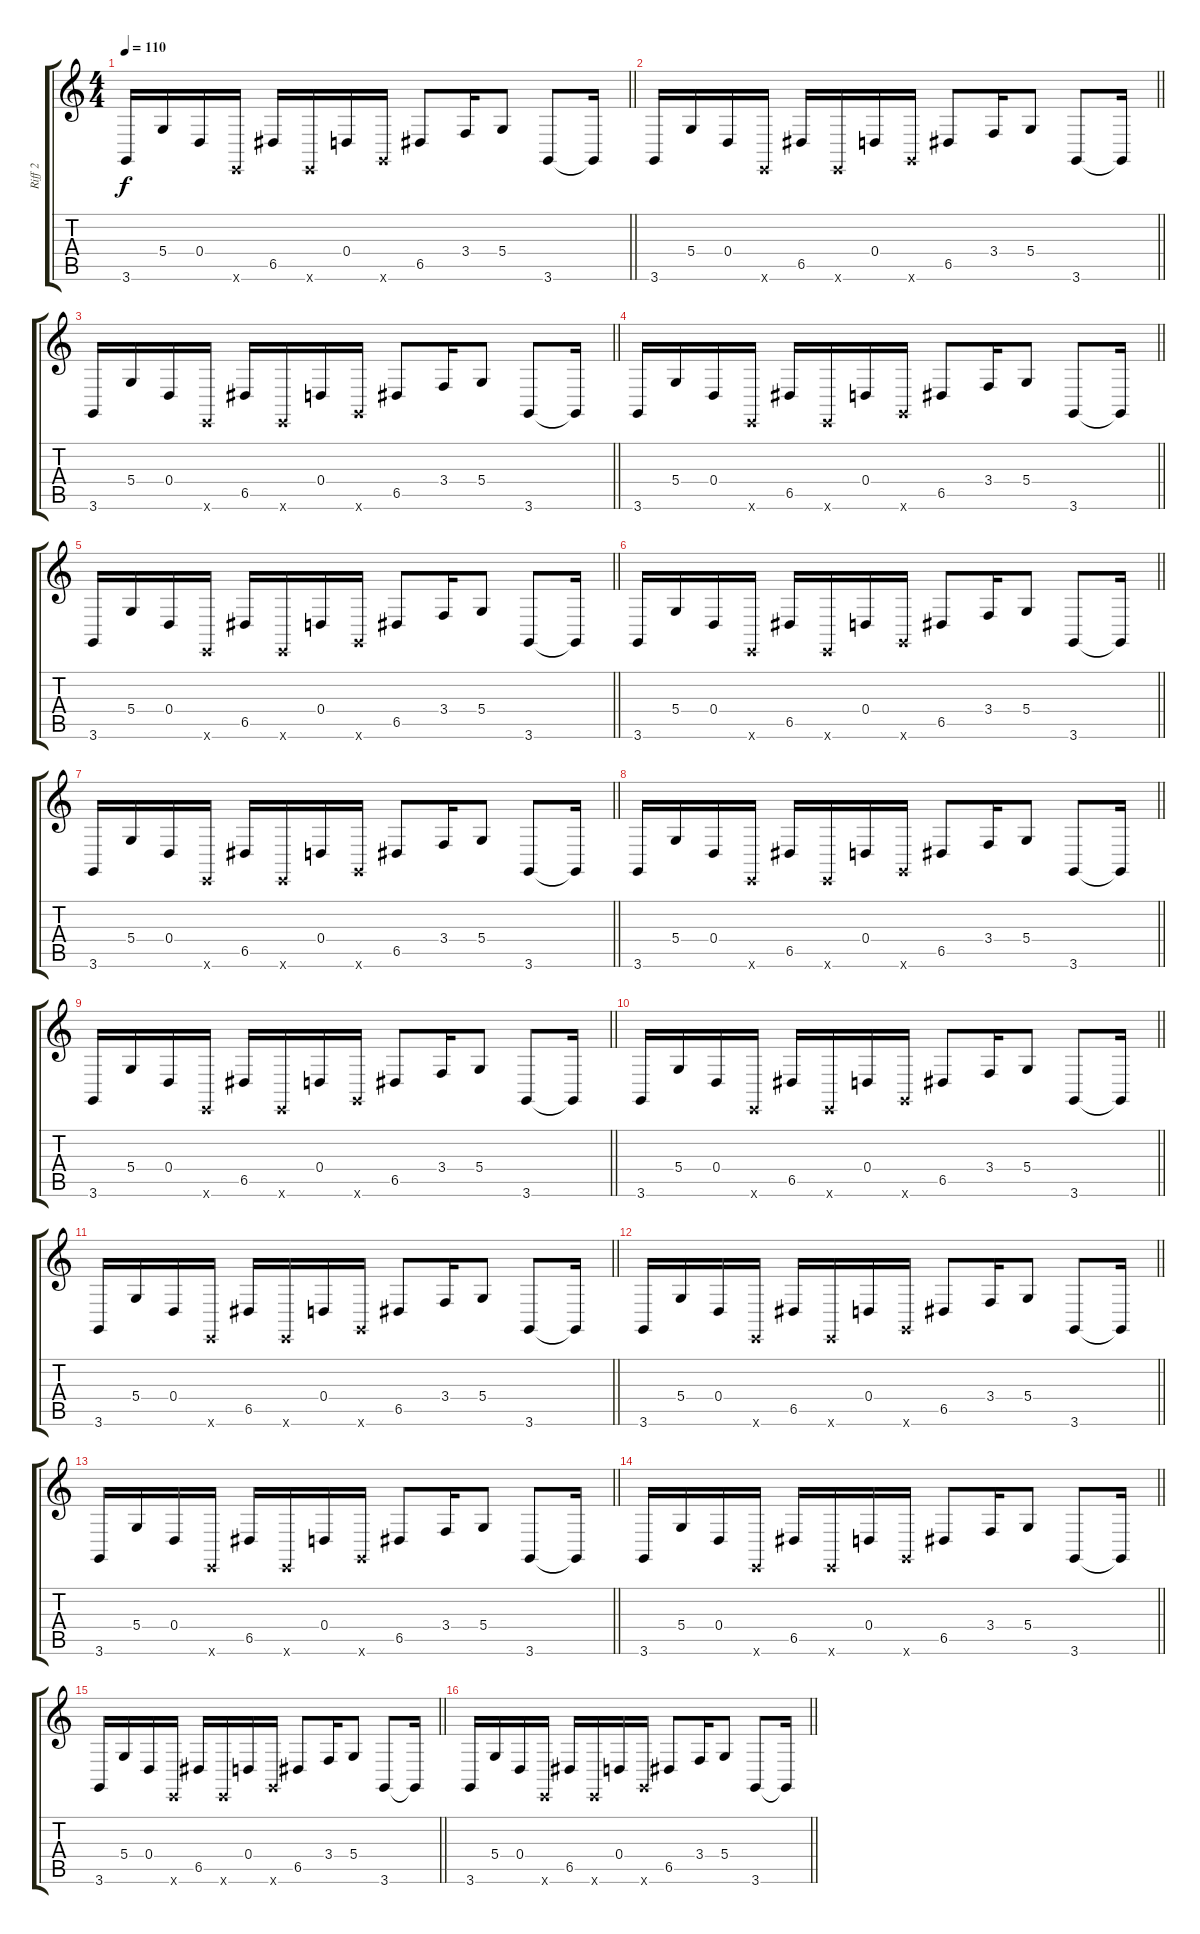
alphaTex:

\track ("Riff 2" "Riff 2") {instrument lead2sawtooth}
\staff {score tabs}
\tuning (E4 B3 G3 D3 A2 E2) {hide}
\ts (4 4)
\tempo 110
\clef g2
\barLineRight lightlight
\ks c
3.6.16{dy f} 5.4.16 0.4.16 0.6{x}.16 6.5.16 0.6{x}.16 0.4.16 3.6{x}.16 6.5.8 3.4.16 5.4.8 3.6.8 3.6{t}.16 |
\barLineRight lightlight
3.6.16 5.4.16 0.4.16 0.6{x}.16 6.5.16 0.6{x}.16 0.4.16 3.6{x}.16 6.5.8 3.4.16 5.4.8 3.6.8 3.6{t}.16 |
\barLineRight lightlight
3.6.16 5.4.16 0.4.16 0.6{x}.16 6.5.16 0.6{x}.16 0.4.16 3.6{x}.16 6.5.8 3.4.16 5.4.8 3.6.8 3.6{t}.16 |
\barLineRight lightlight
3.6.16 5.4.16 0.4.16 0.6{x}.16 6.5.16 0.6{x}.16 0.4.16 3.6{x}.16 6.5.8 3.4.16 5.4.8 3.6.8 3.6{t}.16 |
\barLineRight lightlight
3.6.16 5.4.16 0.4.16 0.6{x}.16 6.5.16 0.6{x}.16 0.4.16 3.6{x}.16 6.5.8 3.4.16 5.4.8 3.6.8 3.6{t}.16 |
\barLineRight lightlight
3.6.16 5.4.16 0.4.16 0.6{x}.16 6.5.16 0.6{x}.16 0.4.16 3.6{x}.16 6.5.8 3.4.16 5.4.8 3.6.8 3.6{t}.16 |
\barLineRight lightlight
3.6.16 5.4.16 0.4.16 0.6{x}.16 6.5.16 0.6{x}.16 0.4.16 3.6{x}.16 6.5.8 3.4.16 5.4.8 3.6.8 3.6{t}.16 |
\barLineRight lightlight
3.6.16 5.4.16 0.4.16 0.6{x}.16 6.5.16 0.6{x}.16 0.4.16 3.6{x}.16 6.5.8 3.4.16 5.4.8 3.6.8 3.6{t}.16 |
\barLineRight lightlight
3.6.16 5.4.16 0.4.16 0.6{x}.16 6.5.16 0.6{x}.16 0.4.16 3.6{x}.16 6.5.8 3.4.16 5.4.8 3.6.8 3.6{t}.16 |
\barLineRight lightlight
3.6.16 5.4.16 0.4.16 0.6{x}.16 6.5.16 0.6{x}.16 0.4.16 3.6{x}.16 6.5.8 3.4.16 5.4.8 3.6.8 3.6{t}.16 |
\barLineRight lightlight
3.6.16 5.4.16 0.4.16 0.6{x}.16 6.5.16 0.6{x}.16 0.4.16 3.6{x}.16 6.5.8 3.4.16 5.4.8 3.6.8 3.6{t}.16 |
\barLineRight lightlight
3.6.16 5.4.16 0.4.16 0.6{x}.16 6.5.16 0.6{x}.16 0.4.16 3.6{x}.16 6.5.8 3.4.16 5.4.8 3.6.8 3.6{t}.16 |
\barLineRight lightlight
3.6.16 5.4.16 0.4.16 0.6{x}.16 6.5.16 0.6{x}.16 0.4.16 3.6{x}.16 6.5.8 3.4.16 5.4.8 3.6.8 3.6{t}.16 |
\barLineRight lightlight
3.6.16 5.4.16 0.4.16 0.6{x}.16 6.5.16 0.6{x}.16 0.4.16 3.6{x}.16 6.5.8 3.4.16 5.4.8 3.6.8 3.6{t}.16 |
\barLineRight lightlight
3.6.16 5.4.16 0.4.16 0.6{x}.16 6.5.16 0.6{x}.16 0.4.16 3.6{x}.16 6.5.8 3.4.16 5.4.8 3.6.8 3.6{t}.16 |
\barLineRight lightlight
3.6.16 5.4.16 0.4.16 0.6{x}.16 6.5.16 0.6{x}.16 0.4.16 3.6{x}.16 6.5.8 3.4.16 5.4.8 3.6.8 3.6{t}.16
